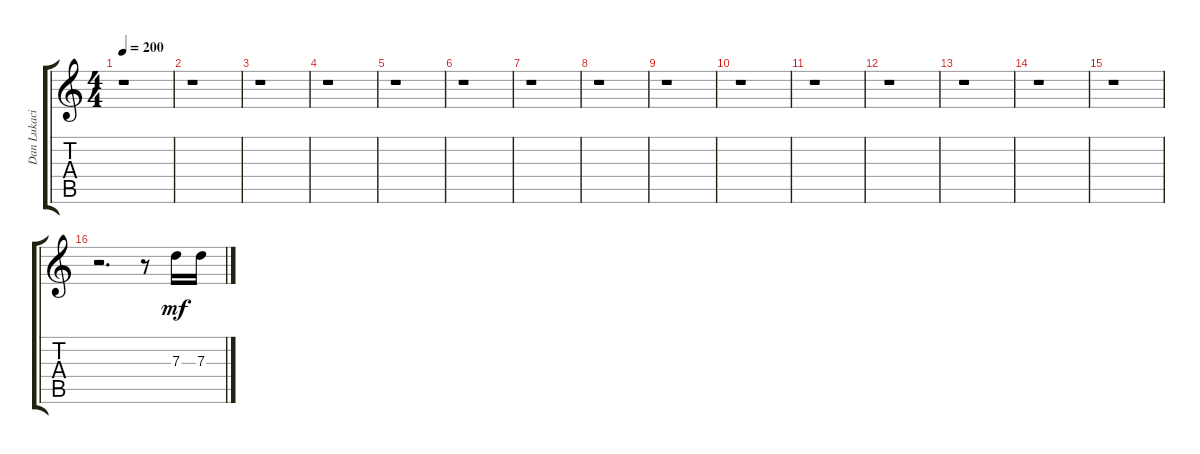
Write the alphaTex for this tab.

\track ("Dan Lukacinsky" "Dan Lukaci") {instrument electricguitarclean}
\staff {score tabs}
\tuning (E4 B3 G3 D3 A2 E2) {hide}
\ts (4 4)
\tempo 200
\clef g2
\ks c
r.1{dy mf} |
r.1 |
r.1 |
r.1 |
r.1 |
r.1 |
r.1 |
r.1 |
r.1 |
r.1 |
r.1 |
r.1 |
r.1 |
r.1 |
r.1 |
r.2{d} r.8 7.3.16 7.3.16
